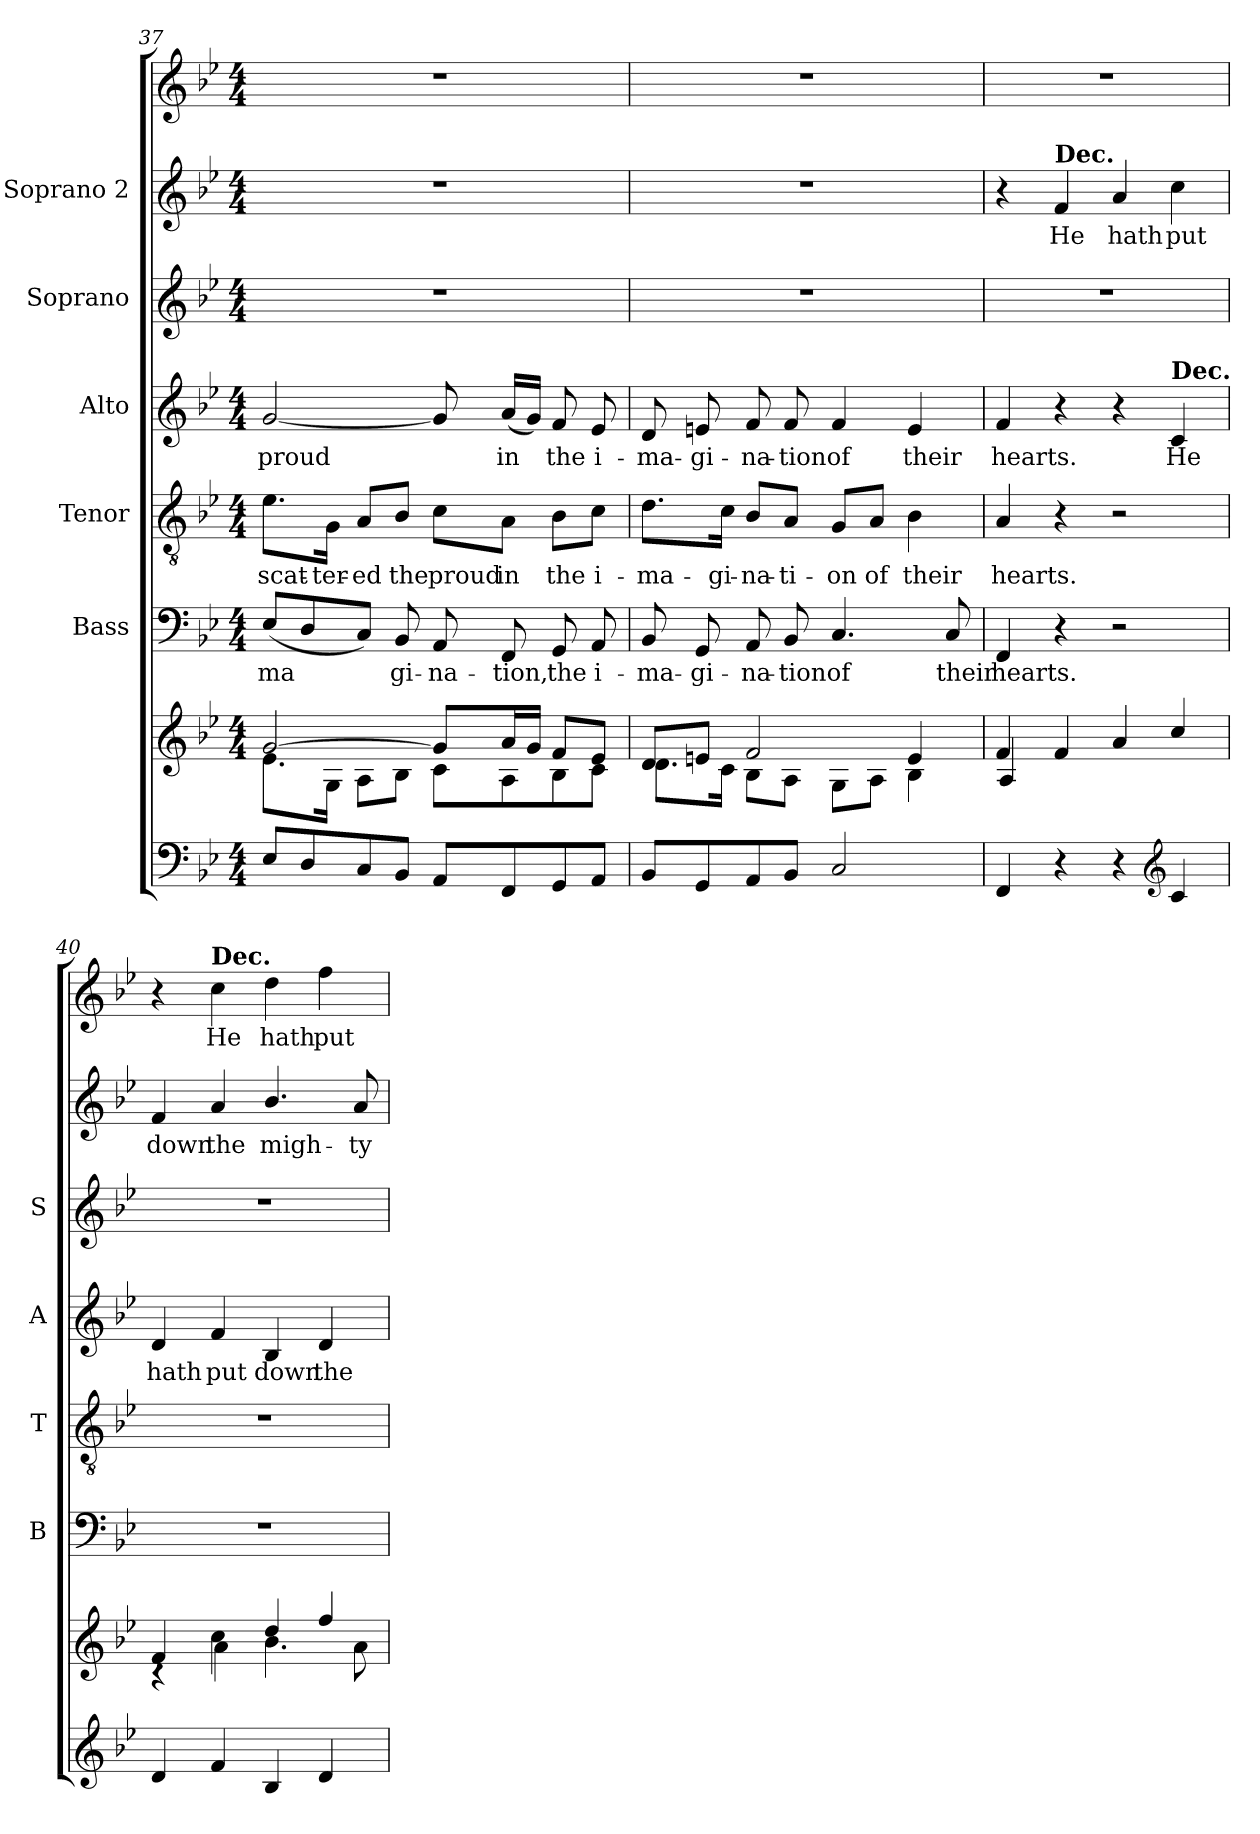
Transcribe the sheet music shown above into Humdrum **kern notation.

**kern	**kern	**kern	**text	**kern	**text	**kern	**text	**kern	**kern	**text	**kern	**text
*part7	*part6	*part5	*part5	*part4	*part4	*part3	*part3	*part2	*part1	*part1	*part1	*part1
*staff8	*staff7	*staff6	*staff6	*staff5	*staff5	*staff4	*staff4	*staff3	*staff2	*staff2	*staff1	*staff1
*	*	*I"Bass	*	*I"Tenor	*	*I"Alto	*	*I"Soprano	*I"Soprano 2	*	*	*
*	*	*I'B	*	*I'T	*	*I'A	*	*I'S	*	*	*	*
*clefF4	*clefG2	*clefF4	*	*clefGv2	*	*clefG2	*	*clefG2	*clefG2	*	*clefG2	*
*k[b-e-]	*k[b-e-]	*k[b-e-]	*	*k[b-e-]	*	*k[b-e-]	*	*k[b-e-]	*k[b-e-]	*	*k[b-e-]	*
*B-:	*B-:	*B-:	*	*B-:	*	*B-:	*	*B-:	*B-:	*	*B-:	*
*M4/4	*M4/4	*M4/4	*	*M4/4	*	*M4/4	*	*M4/4	*M4/4	*	*M4/4	*
=37	=37	=37	=37	=37	=37	=37	=37	=37	=37	=37	=37	=37
*	*^	*	*	*	*	*	*	*	*	*	*	*
!	!	!	!	!LO:LY:b	!	!LO:LY:b	!	!LO:LY:b	!	!	!	!	!
8E-/L	[>2g/	8.e-\L	(<8E-/L	-ma­	8.e-\L	scat-	[2g/	proud	1r	1r	.	1r	.
8D/	.	.	8D/	.	.	.	.	.	.	.	.	.	.
!	!	!	!	!	!	!LO:LY:b	!	!	!	!	!	!	!
.	.	16G\Jk	.	.	16G\Jk	-ter-	.	.	.	.	.	.	.
!	!	!	!	!	!	!LO:LY:b	!	!	!	!	!	!	!
8C/	.	8A\L	8C/J)	.	8A/L	-ed	.	.	.	.	.	.	.
!	!	!	!	!LO:LY:b	!	!LO:LY:b	!	!	!	!	!	!	!
8BB-/J	.	8B-\J	8BB-/	gi-	8B-/J	the	.	.	.	.	.	.	.
!	!	!	!	!LO:LY:b	!	!LO:LY:b	!	!	!	!	!	!	!
8AA/L	8g/L]	8c\L	8AA/	-na-	8c\L	proud	8g/]	.	.	.	.	.	.
!	!	!	!	!LO:LY:b	!	!LO:LY:b	!	!LO:LY:b	!	!	!	!	!
8FF/	16a/L	8A\	8FF/	-tion,	8A\J	in	(<16a/LL	in	.	.	.	.	.
.	16g/JJ	.	.	.	.	.	16g/JJ)	.	.	.	.	.	.
!	!	!	!	!LO:LY:b	!	!LO:LY:b	!	!LO:LY:b	!	!	!	!	!
8GG/	8f/L	8B-\	8GG/	the	8B-\L	the	8f/	the	.	.	.	.	.
!	!	!	!	!LO:LY:b	!	!LO:LY:b	!	!LO:LY:b	!	!	!	!	!
8AA/J	8e-/J	8c\J	8AA/	i-	8c\J	i-	8e-/	i-	.	.	.	.	.
=38	=38	=38	=38	=38	=38	=38	=38	=38	=38	=38	=38	=38	=38
!	!	!	!	!LO:LY:b	!	!LO:LY:b	!	!LO:LY:b	!	!	!	!	!
8BB-/L	8d/L	8.d\L	8BB-/	-ma-	8.d\L	-ma-	8d/	-ma-	1r	1r	.	1r	.
!	!	!	!	!LO:LY:b	!	!	!	!LO:LY:b	!	!	!	!	!
8GG/	8en/J	.	8GG/	-gi-	.	.	8en/	-gi-	.	.	.	.	.
!	!	!	!	!	!	!LO:LY:b	!	!	!	!	!	!	!
.	.	16c\Jk	.	.	16c\Jk	-gi-	.	.	.	.	.	.	.
!	!	!	!	!LO:LY:b	!	!LO:LY:b	!	!LO:LY:b	!	!	!	!	!
8AA/	2f/	8B-\L	8AA/	-na-	8B-/L	-na-	8f/	-na-	.	.	.	.	.
!	!	!	!	!LO:LY:b	!	!LO:LY:b	!	!LO:LY:b	!	!	!	!	!
8BB-/J	.	8A\J	8BB-/	-tion	8A/J	-ti-	8f/	-tion	.	.	.	.	.
!	!	!	!	!LO:LY:b	!	!LO:LY:b	!	!LO:LY:b	!	!	!	!	!
2C/	.	8G\L	4.C/	of	8G/L	-on	4f/	of	.	.	.	.	.
!	!	!	!	!	!	!LO:LY:b	!	!	!	!	!	!	!
.	.	8A\J	.	.	8A/J	of	.	.	.	.	.	.	.
!	!	!	!	!	!	!LO:LY:b	!	!LO:LY:b	!	!	!	!	!
.	4e/	4B-\	.	.	4B-\	their	4e/	their	.	.	.	.	.
!	!	!	!	!LO:LY:b	!	!	!	!	!	!	!	!	!
.	.	.	8C/	their	.	.	.	.	.	.	.	.	.
!!LO:PB:g=z
=39	=39	=39	=39	=39	=39	=39	=39	=39	=39	=39	=39	=39	=39
!	!	!	!	!LO:LY:b	!	!LO:LY:b	!	!LO:LY:b	!	!	!	!	!
4FF/	4f/	4A/	4FF/	hearts.	4A/	hearts.	4f/	hearts.	1r	4r	.	1r	.
!	!	!	!	!	!	!	!	!	!	!LO:TX:a:B:t=Dec.	!	!	!
!	!	!	!	!	!	!	!	!	!	!	!LO:LY:b	!	!
4r	4f/	4ryy	4r	.	4r	.	4r	.	.	4f/	He	.	.
!	!	!	!	!	!	!	!	!	!	!	!LO:LY:b	!	!
4r	4a/	2ryy	2r	.	2r	.	4r	.	.	4a/	hath	.	.
*clefG2	*	*	*	*	*	*	*	*	*	*	*	*	*
!	!	!	!	!	!	!	!LO:TX:a:B:t=Dec.	!	!	!	!	!	!
!	!	!	!	!	!	!	!	!LO:LY:b	!	!	!LO:LY:b	!	!
4c/	4cc/	.	.	.	.	.	4c/	He	.	4cc\	put	.	.
=40	=40	=40	=40	=40	=40	=40	=40	=40	=40	=40	=40	=40	=40
!	!	!	!	!	!	!	!	!LO:LY:b	!	!	!LO:LY:b	!	!
4d/	4f/	4rc	1r	.	1r	.	4d/	hath	1r	4f/	down	4r	.
!	!	!	!	!	!	!	!	!	!	!	!	!LO:TX:a:B:t=Dec.	!
!	!	!	!	!	!	!	!	!LO:LY:b	!	!	!LO:LY:b	!	!LO:LY:b
4f/	4cc\	4a\	.	.	.	.	4f/	put	.	4a/	the	4cc\	He
!	!	!	!	!	!	!	!	!LO:LY:b	!	!	!LO:LY:b	!	!LO:LY:b
4B-/	4dd/	4.b-\	.	.	.	.	4B-/	down	.	4.b-/	migh-	4dd\	hath
!	!	!	!	!	!	!	!	!LO:LY:b	!	!	!	!	!LO:LY:b
4d/	4ff/	.	.	.	.	.	4d/	the	.	.	.	4ff\	put
!	!	!	!	!	!	!	!	!	!	!	!LO:LY:b	!	!
.	.	8a\	.	.	.	.	.	.	.	8a/	-ty	.	.
*	*v	*v	*	*	*	*	*	*	*	*	*	*	*
=	=	=	=	=	=	=	=	=	=	=	=	=
*-	*-	*-	*-	*-	*-	*-	*-	*-	*-	*-	*-	*-
